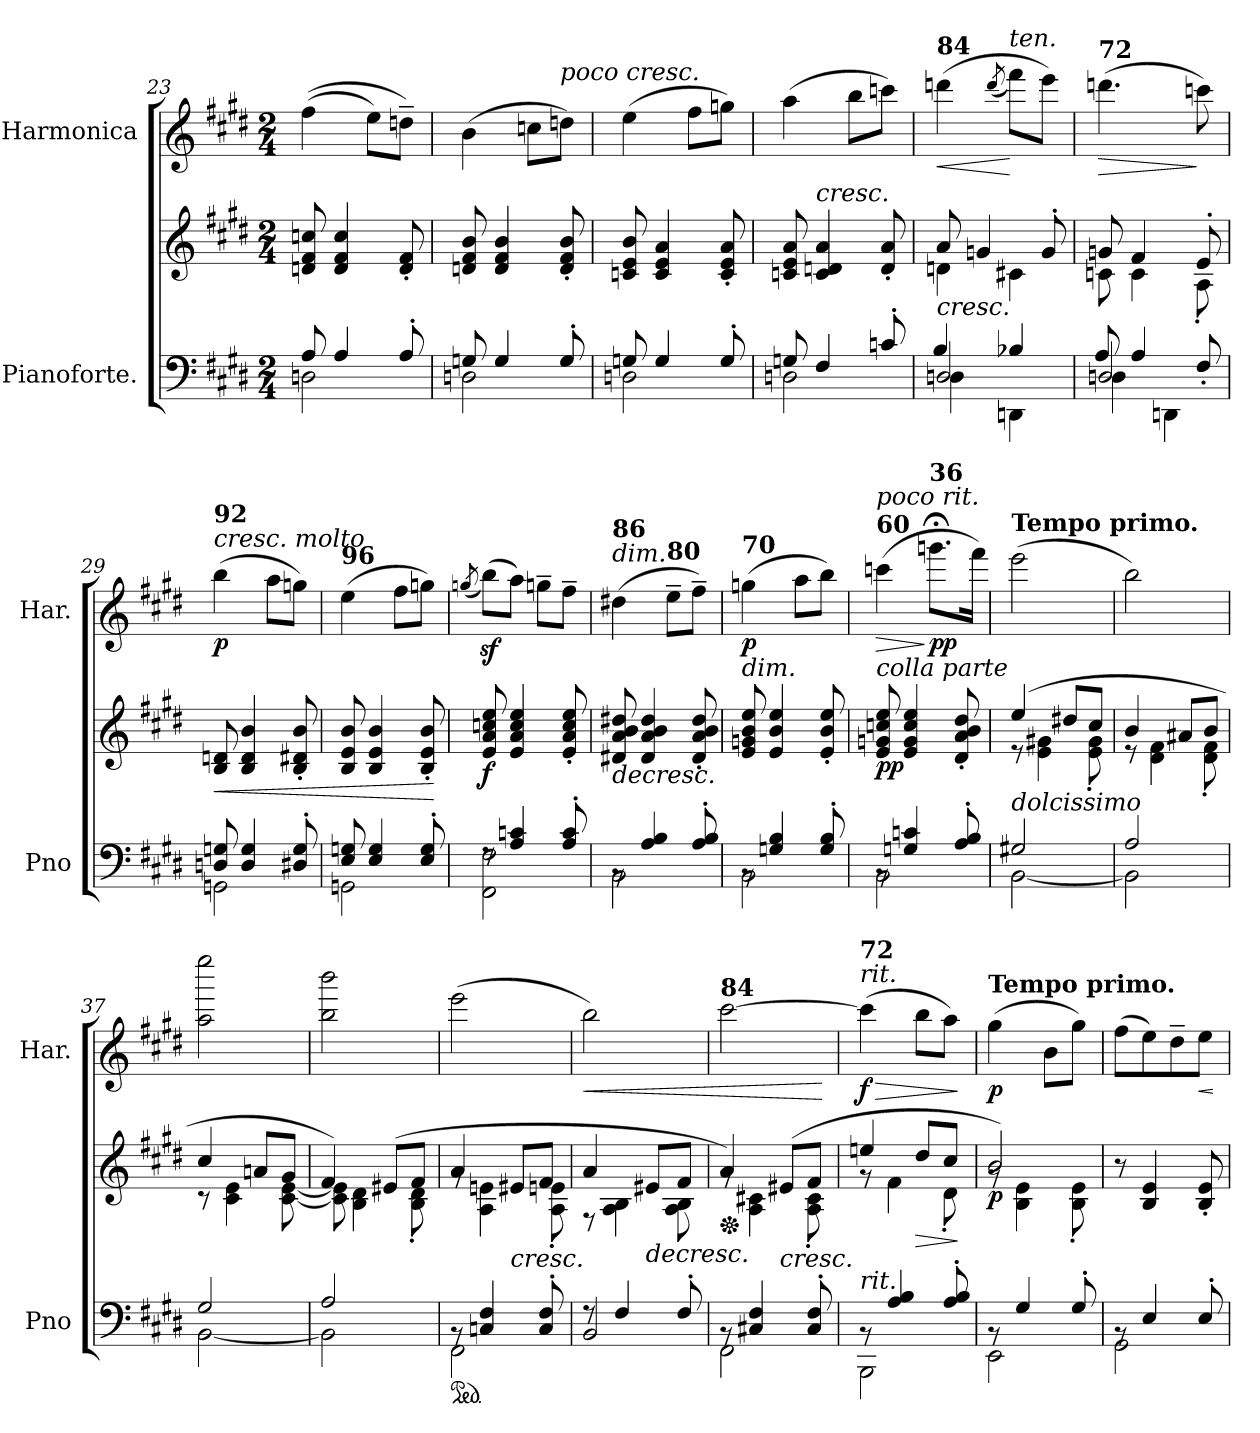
**kern	**kern	**dynam	**kern	**dynam
*part2	*part2	*part2	*part1	*part1
*staff3	*staff2	*staff2/3	*staff1	*staff1
*I"Pianoforte.	*	*	*I"Harmonica	*
*I'Pno	*	*	*I'Har.	*
*clefF4	*clefG2	*	*clefG2	*
*k[f#c#g#d#]	*k[f#c#g#d#]	*	*k[f#c#g#d#]	*
*M2/4	*M2/4	*	*M2/4	*
=23	=23	=23	=23	=23
*^	*	*	*	*
8A/	2Dn\	8dn/ 8f#/ 8ccn/	.	((4ff#\	.
4A/	.	4d/ 4f#/ 4cc/	.	.	.
.	.	.	.	8ee\L)	.
8A'/	.	8d/' 8f#/'	.	8ddn~\J)	.
=24	=24	=24	=24	=24	=24
8Gn/	2Dn\	8dn/ 8f#/ 8b/	.	(4b\	.
4G/	.	4d/ 4f#/ 4b/	.	.	.
.	.	.	.	8ccn\L	.
!	!	!	!	!LO:TX:a:i:t=poco cresc.	!
8G'/	.	8d/' 8f#/' 8b/'	.	8ddn\J)	.
=25	=25	=25	=25	=25	=25
8Gn/	2Dn\	8cn/ 8e/ 8b/	.	(4ee\	.
4G/	.	4c/ 4e/ 4a/	.	.	.
.	.	.	.	8ff#\L	.
8G'/	.	8c/' 8e/' 8a/'	.	8ggn\J)	.
!!LO:PB:g=z
=26	=26	=26	=26	=26	=26
8Gn/	2Dn\	8cn/ 8e/ 8a/	.	(4aa\	.
!	!	!LO:TX:a:i:t=cresc.	!	!	!
4F#/	.	4c/ 4dn/ 4a/	.	.	.
.	.	.	.	8bb\L	.
8cn'/	.	8d/' 8a/'	.	8cccn\J)	.
!!LO:LB:g=z
=27	=27	=27	=27	=27	=27
*	*^	*	*	*	*
!	!	!	!	!	!LO:TX:a:B:t=84	!
!	!	!	!	!LO:HP:b	!	!LO:HP:b
*	*	*	*^	*	*	*
2Dn/	4B/	4D\	8a/	4dn\	<	(4dddn\	<
.	.	.	4gn/	.	.	.	.
.	.	.	.	.	.	(8qddd/	.
!	!	!	!	!	!	!LO:TX:a:i:t=ten.	!
.	4B-X/	4DDn\	.	4c#X\	.	8fff#\L)	[
.	.	.	8g'/	.	.	8eee\J)	.
=28	=28	=28	=28	=28	=28	=28	=28
!	!	!	!	!	!	!LO:TX:a:B:t=72	!
!	!	!	!	!	!	!	!LO:HP:b
2Dn/	8A/	4D\	8gn/	8cn\	.	(4.dddn\	>
.	4A/	.	4f#/	4c\	.	.	.
.	.	4DDn\	.	.	.	.	.
.	8F#'/	.	8e'/	8A'\	.	8cccn\)	]
*	*v	*v	*	*	*	*	*
=29	=29	=29	=29	=29	=29	=29
!	!	!	!	!	!LO:TX:a:i:t=cresc. molto	!
!	!	!	!	!	!LO:TX:a:B:t=92	!
!	!	!	!	!LO:HP:b	!	!LO:DY:b
*	*	*v	*v	*	*	*
8Dn/ 8Gn/	2GGn\	8B/ 8dn/	<	(4bb\	p
4D/ 4G/	.	4B/ 4d/ 4b/	.	.	.
.	.	.	.	8aa\L	.
8D#X/' 8G/'	.	8B/' 8d#X/' 8b/'	.	8ggn\J)	.
=30	=30	=30	=30	=30	=30
!	!	!	!	!LO:TX:a:B:t=96	!
8E/ 8Gn/	2GGn\	8B/ 8e/ 8b/	.	(4ee\	.
4E/ 4G/	.	4B/ 4e/ 4b/	.	.	.
.	.	.	.	8ff#\L	.
8E/' 8G/'	.	8B/' 8e/' 8b/'	.	8ggn\J)	.
*v	*v	*	*	*	*
.	.	[	.	.
=31	=31	=31	=31	=31
.	.	.	(8qggn/	.
*^	*	*	*	*
!	!	!	!LO:DY:b	!	!
8rF	2FF#\ 2F#\	8e/ 8a/ 8ccn/ 8ee/	f	(8bbz<\L)	.
4A/ 4cn/	.	4e/ 4a/ 4cc/ 4ee/	.	8aa\J)	.
.	.	.	.	8ggn~\L	.
8A/' 8c/'	.	8e/' 8a/' 8cc/' 8ee/'	.	8ff#~\J	.
=32	=32	=32	=32	=32	=32
!	!	!	!	!LO:TX:a:i:t=dim.	!
!	!	!	!	!LO:TX:a:B:t=86	!
!	!	!	!LO:HP:b	!	!
8rBB	2BB\	8d#X/ 8a/ 8b/ 8dd#X/	>	(4dd#X\	.
4A/ 4B/	.	4d#/ 4a/ 4b/ 4dd#/	.	.	.
!	!	!	!	!LO:TX:a:B:t=80	!
.	.	.	.	8ee~\L	.
8A/' 8B/'	.	8d#/' 8a/' 8b/' 8dd#/'	.	8ff#~\J)	.
*v	*v	*	*	*	*
.	.	[	.	.
!!LO:LB:g=z
=33	=33	=33	=33	=33
*^	*	*	*	*
!	!	!	!	!LO:TX:a:B:t=70	!
!	!	!LO:TX:a:i:t=dim.	!	!	!
!	!	!	!	!	!LO:DY:b
8rBB	2BB\	8e/ 8gn/ 8b/ 8ee/	.	(4ggn\	p
4Gn/ 4B/	.	4e/ 4b/ 4ee/	.	.	.
.	.	.	.	8aa\L	.
8G/' 8B/'	.	8e/' 8b/' 8ee/'	.	8bb\J)	.
=34	=34	=34	=34	=34	=34
!	!	!	!	!LO:TX:a:i:t=poco rit.	!
!	!	!	!	!LO:TX:a:B:t=60	!
!	!	!LO:TX:a:i:t=colla parte	!	!	!
!	!	!	!LO:DY:b	!	!LO:HP:b
8rBB	2BB\	8e/ 8gn/ 8ccn/ 8ee/	pp	(4cccn\	>
4Gn/ 4cn/	.	4e/ 4g/ 4cc/ 4ee/	.	.	.
!	!	!	!	!LO:TX:a:B:t=36	!
!	!	!	!	!	!LO:DY:n=1:b
.	.	.	.	8.gggn;<\L	] pp
8A/' 8B/'	.	8d#/' 8a/' 8b/' 8dd#/'	.	.	.
.	.	.	.	16fff#\Jk)	.
!!LO:LB:g=z
=35	=35	=35	=35	=35	=35
*	*	*^	*	*	*
!	!	!	!	!	!LO:TX:a:B:t=Tempo primo.	!
!LO:TX:a:i:t=dolcissimo	!	!	!	!	!	!
2G#X/	[2BB\	(4ee/	8r	.	(2eee\	.
.	.	.	4e\ 4g#X\	.	.	.
.	.	8dd#X/L	.	.	.	.
.	.	8cc#/J	8e\' 8g#\'	.	.	.
=36	=36	=36	=36	=36	=36	=36
2A/	2BB\]	4b/	8r	.	2bb\)	.
.	.	.	4d#\ 4f#\	.	.	.
.	.	8a#X/L	.	.	.	.
.	.	8b/J	8d#\' 8f#\'	.	.	.
=37	=37	=37	=37	=37	=37	=37
2G#/	[2BB\	4cc#/	8r	.	2aa\ 2eeee\	.
.	.	.	4c#\ 4e\	.	.	.
.	.	8an/L	.	.	.	.
.	.	8g#/J	[8c#\ [8e\	.	.	.
=38	=38	=38	=38	=38	=38	=38
2A/	2BB\]	4f#/)	8c#\] 8e\]	.	2bb\ 2bbb\	.
.	.	.	4B\ 4d#\	.	.	.
.	.	(8e#X/L	.	.	.	.
.	.	8f#/J	8B\' 8d#\'	.	.	.
=39	=39	=39	=39	=39	=39	=39
*ped	*	*	*	*	*	*
8rBB	2FF#\	4a/	8rg	.	(2eee\	.
4Cn/ 4F#/	.	.	4A\ 4en\	.	.	.
!	!	!	!	!LO:HP:b	!	!
.	.	8e#X/L	.	<	.	.
8C/' 8F#/'	.	8f#/J	8A\' 8en\'	.	.	.
*v	*v	*	*	*	*	*
*	*v	*v	*	*	*
.	.	]	.	.
=40	=40	=40	=40	=40
*^	*^	*	*	*
*	*^	*	*^	*	*	*
!	!	!	!	!	!	!	!	!LO:HP:b
8ryy	2BB/	8rF	4a/	8rF	8ryy	.	2bb\)	<
4F#/	.	4.ryy	.	4.ryy	4A\ 4B\	.	.	.
!	!	!	!	!	!	!LO:HP:b	!	!
.	.	.	8e#X/L	.	.	>	.	.
8F#'/	.	.	8f#/J	.	8A\' 8B\'	.	.	.
*v	*v	*v	*	*	*	*	*	*
*	*v	*v	*v	*	*	*
.	.	[	.	.
=41	=41	=41	=41	=41
*^	*	*	*	*
*	*	*Xped	*	*	*
*	*	*^	*	*	*
!	!	!	!	!	!LO:TX:a:B:t=84	!
8rBB	2FF#\	4a/)	8rg	.	[2ccc#\	.
4C#X/ 4F#/	.	.	4A\ 4c#X\	.	.	.
!	!	!	!	!LO:HP:b	!	!
.	.	(8e#X/L	.	<	.	.
8C#/' 8F#/'	.	8f#/J	8A\' 8c#\'	.	.	.
*v	*v	*	*	*	*	*
*	*v	*v	*	*	*
.	.	]	.	[
!!LO:PB:g=z
=42	=42	=42	=42	=42
*^	*^	*	*	*
!	!	!	!	!	!LO:TX:a:i:t=rit.	!
!	!	!	!	!	!LO:TX:a:B:t=72	!
!LO:TX:a:i:t=rit.	!	!	!	!	!	!
!	!	!	!	!	!	!LO:HP:b
!	!	!	!	!	!	!LO:DY:n=1:b
8rBB	2BBB\	4een/	8rg	.	(4ccc#\]	> f
4A/ 4B/	.	.	4f#\	.	.	.
!	!	!	!	!LO:HP:b	!	!
.	.	8dd#/L	.	>	8bb\L	.
8A/' 8B/'	.	8cc#/J	8d#'\	.	8aa\J)	.
*v	*v	*	*	*	*	*
*	*v	*v	*	*	*
.	.	[ ]	.	]
=43	=43	=43	=43	=43
*^	*^	*	*	*
!	!	!	!	!	!LO:TX:a:B:t=Tempo primo.	!
!	!	!	!	!LO:DY:b	!	!LO:DY:b
8rBB	2EE\	2b/)	8rg	p	(4gg#\	p
4G#/	.	.	4B\ 4e\	.	.	.
.	.	.	.	.	8b\L	.
8G#'/	.	.	8B\' 8e\'	.	8gg#\J)	.
*	*	*v	*v	*	*	*
=44	=44	=44	=44	=44	=44
8rBB	2GG#\	8r	.	(8ff#\L	.
4E/	.	4B/ 4e/	.	8ee\)	.
.	.	.	.	8dd#~\	.
!	!	!	!	!	!LO:HP:b
8E'/	.	8B/' 8e/'	.	8ee\J	<
*v	*v	*	*	*	*
.	.	.	.	[
=	=	=	=	=
*-	*-	*-	*-	*-
